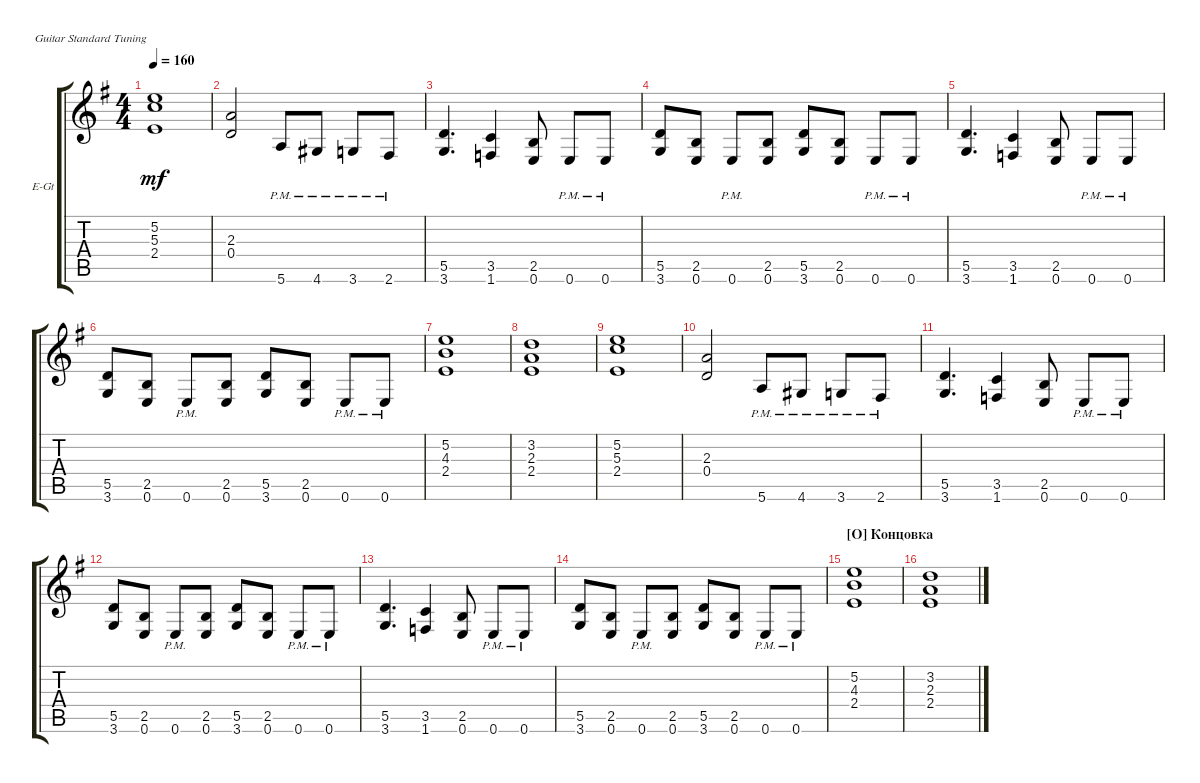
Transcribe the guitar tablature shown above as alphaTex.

\defaultSystemsLayout 4
\bracketExtendMode groupsimilarinstruments
\firstSystemTrackNameOrientation horizontal
\otherSystemsTrackNameOrientation horizontal
\track ("Electric Guitar" "E-Gt") {instrument distortionguitar}
\staff {score tabs}
\tuning (E4 B3 G3 D3 A2 E2)
\ts (4 4)
\tempo 160
\clef g2
\ks eminor
(2.4 5.3 5.2).1{dy mf} |
(0.4 2.3).2 5.6{pm}.8 4.6{pm}.8 3.6{pm}.8 2.6{pm}.8 |
(3.6 5.5).4{d} (1.6 3.5).4 (0.6 2.5).8 0.6{pm}.8 0.6{pm}.8 |
(5.5 3.6).8 (0.6 2.5).8 0.6{pm}.8 (0.6 2.5).8 (5.5 3.6).8 (0.6 2.5).8 0.6{pm}.8 0.6{pm}.8 |
(3.6 5.5).4{d} (1.6 3.5).4 (0.6 2.5).8 0.6{pm}.8 0.6{pm}.8 |
(5.5 3.6).8 (0.6 2.5).8 0.6{pm}.8 (0.6 2.5).8 (5.5 3.6).8 (0.6 2.5).8 0.6{pm}.8 0.6{pm}.8 |
(2.4 4.3 5.2).1 |
(2.4 2.3 3.2).1 |
(2.4 5.3 5.2).1 |
(0.4 2.3).2 5.6{pm}.8 4.6{pm}.8 3.6{pm}.8 2.6{pm}.8 |
(3.6 5.5).4{d} (1.6 3.5).4 (0.6 2.5).8 0.6{pm}.8 0.6{pm}.8 |
(5.5 3.6).8 (0.6 2.5).8 0.6{pm}.8 (0.6 2.5).8 (5.5 3.6).8 (0.6 2.5).8 0.6{pm}.8 0.6{pm}.8 |
(3.6 5.5).4{d} (1.6 3.5).4 (0.6 2.5).8 0.6{pm}.8 0.6{pm}.8 |
(5.5 3.6).8 (0.6 2.5).8 0.6{pm}.8 (0.6 2.5).8 (5.5 3.6).8 (0.6 2.5).8 0.6{pm}.8 0.6{pm}.8 |
\section ("O" "Концовка")
(2.4 4.3 5.2).1 |
(2.4 2.3 3.2).1
